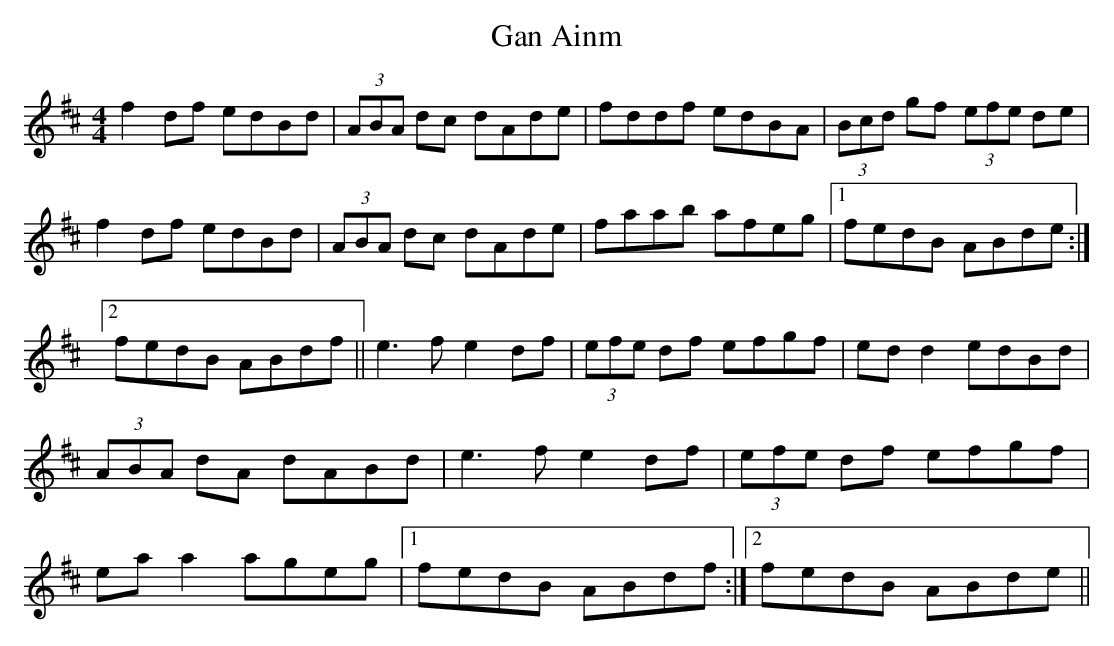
X:1
T:Gan Ainm
M:4/4
L:1/8
K:D
f2df edBd|(3ABA dc dAde|fddf edBA|(3Bcd gf (3efe de|\
f2df edBd|(3ABA dc dAde|faab afeg|1 fedB ABde:|2  fedB ABdf||\
e3f e2df|(3efe df efgf|edd2 edBd|(3ABA dA dABd|\
e3f e2df|(3efe df efgf|eaa2 ageg|1 fedB ABdf:|2 fedB ABde||
